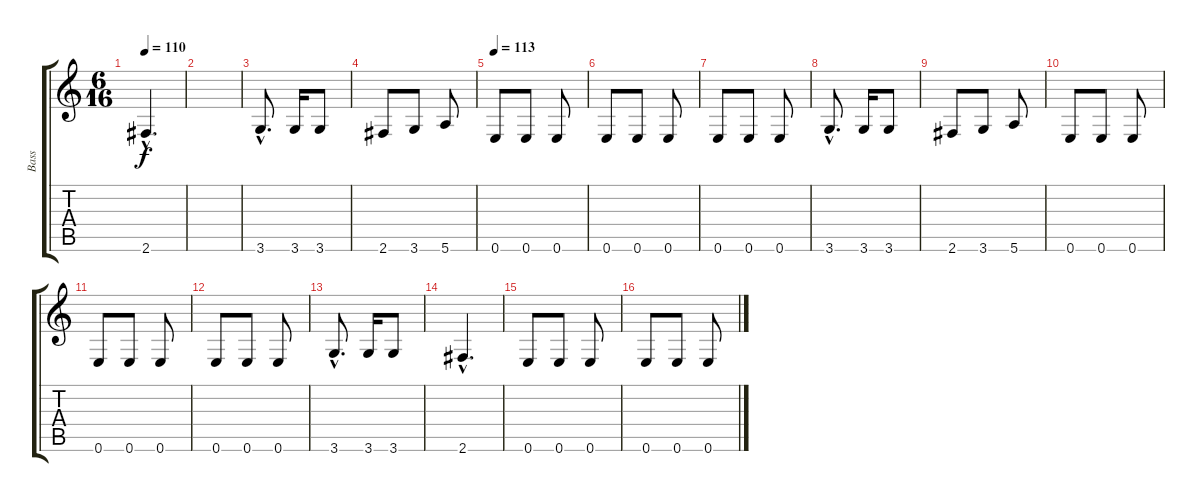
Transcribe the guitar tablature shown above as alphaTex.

\track ("Bass" "Bass") {instrument electricbassfinger}
\staff {score tabs}
\tuning (E4 B3 G3 D3 A2 E2) {hide}
\ts (6 16)
\tempo 110
\clef g2
\ks c
2.6{hac}.4{d dy f} |
|
3.6{hac}.8{d} 3.6.16 3.6.8 |
2.6.8 3.6.8 5.6.8 |
\tempo 113
0.6.8 0.6.8 0.6.8 |
0.6.8 0.6.8 0.6.8 |
0.6.8 0.6.8 0.6.8 |
3.6{hac}.8{d} 3.6.16 3.6.8 |
2.6.8 3.6.8 5.6.8 |
0.6.8 0.6.8 0.6.8 |
0.6.8 0.6.8 0.6.8 |
0.6.8 0.6.8 0.6.8 |
3.6{hac}.8{d} 3.6.16 3.6.8 |
2.6{hac}.4{d} |
0.6.8 0.6.8 0.6.8 |
0.6.8 0.6.8 0.6.8
